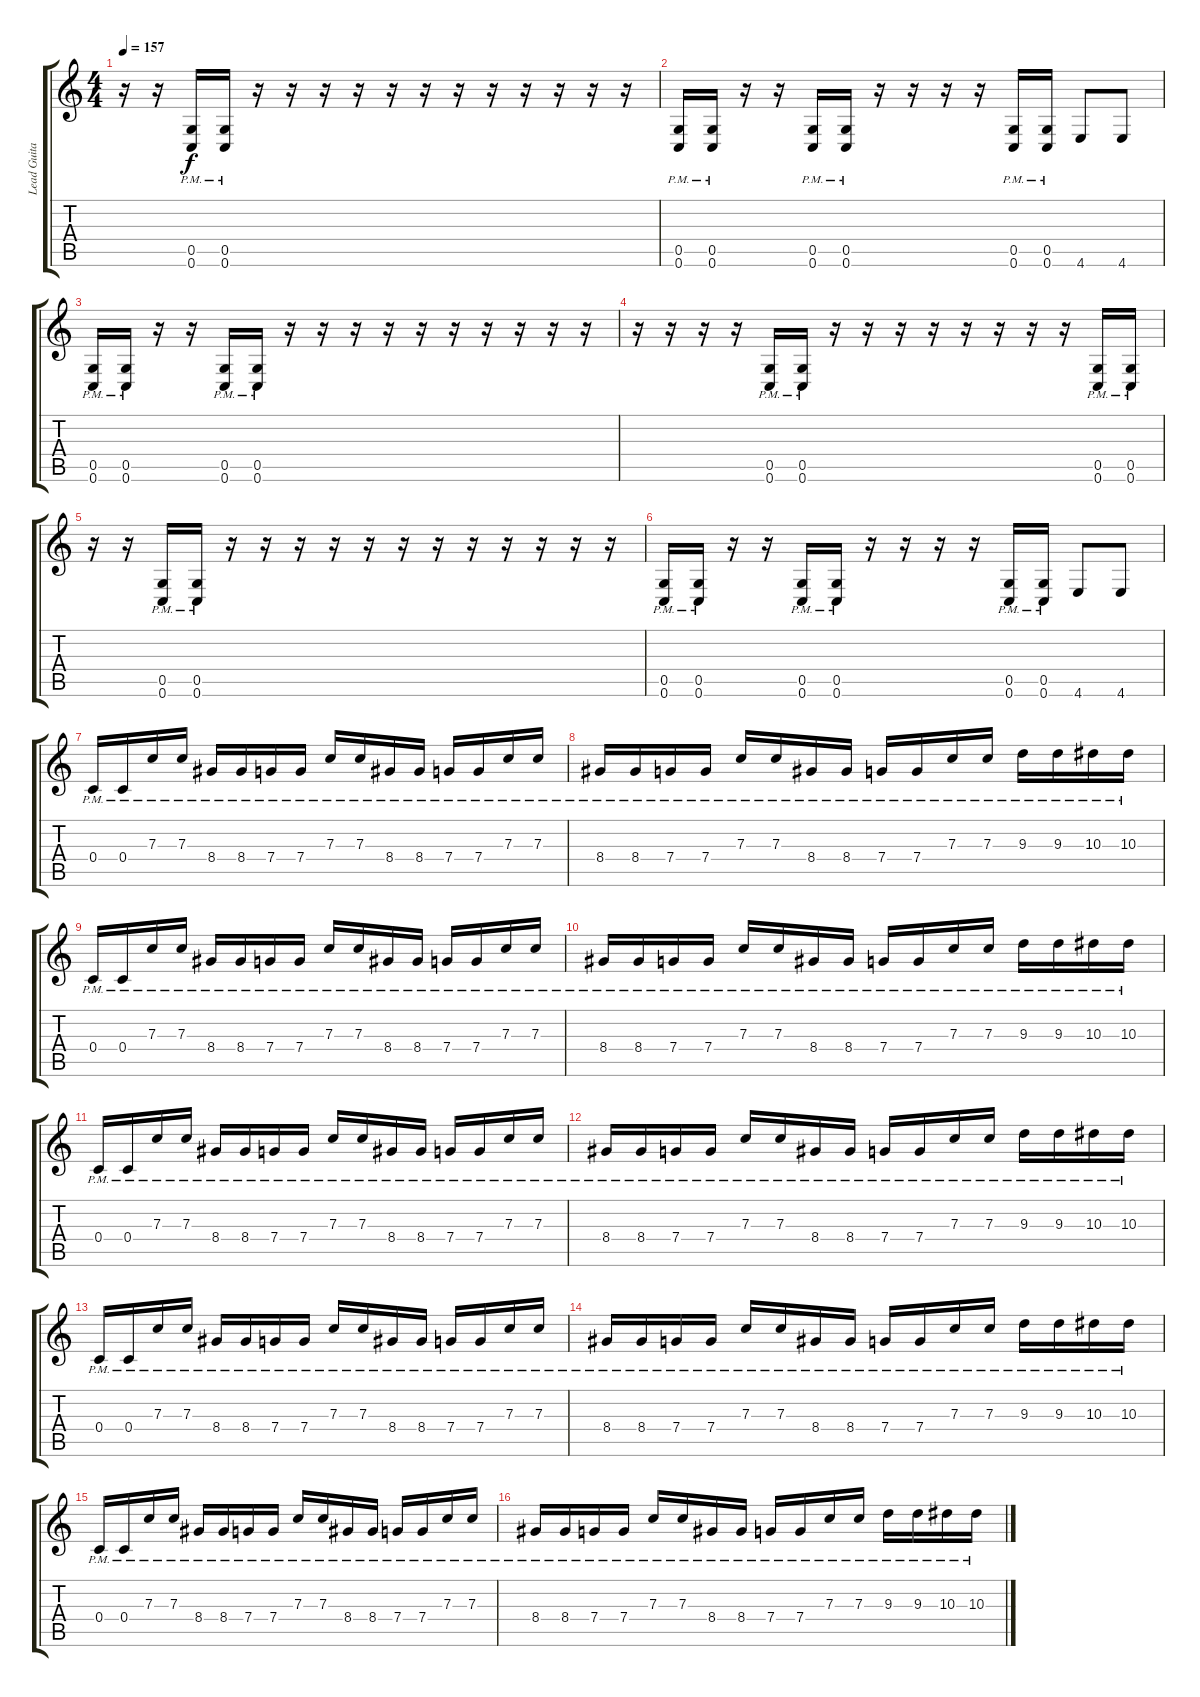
\track ("Lead Guitar " "Lead Guita") {instrument distortionguitar}
\staff {score tabs}
\tuning (D4 A3 F3 C3 G2 C2) {hide}
\ts (4 4)
\tempo 157
\clef g2
\ks c
r.16{dy f} r.16 (0.5{pm} 0.6{pm}).16 (0.5{pm} 0.6{pm}).16 r.16 r.16 r.16 r.16 r.16 r.16 r.16 r.16 r.16 r.16 r.16 r.16 |
(0.5{pm} 0.6{pm}).16 (0.5{pm} 0.6{pm}).16 r.16 r.16 (0.5{pm} 0.6{pm}).16 (0.5{pm} 0.6{pm}).16 r.16 r.16 r.16 r.16 (0.5{pm} 0.6{pm}).16 (0.5{pm} 0.6{pm}).16 4.6.8 4.6.8 |
(0.5{pm} 0.6{pm}).16 (0.5{pm} 0.6{pm}).16 r.16 r.16 (0.5{pm} 0.6{pm}).16 (0.5{pm} 0.6{pm}).16 r.16 r.16 r.16 r.16 r.16 r.16 r.16 r.16 r.16 r.16 |
r.16 r.16 r.16 r.16 (0.5{pm} 0.6{pm}).16 (0.5{pm} 0.6{pm}).16 r.16 r.16 r.16 r.16 r.16 r.16 r.16 r.16 (0.5{pm} 0.6{pm}).16 (0.5{pm} 0.6{pm}).16 |
r.16 r.16 (0.5{pm} 0.6{pm}).16 (0.5{pm} 0.6{pm}).16 r.16 r.16 r.16 r.16 r.16 r.16 r.16 r.16 r.16 r.16 r.16 r.16 |
(0.5{pm} 0.6{pm}).16 (0.5{pm} 0.6{pm}).16 r.16 r.16 (0.5{pm} 0.6{pm}).16 (0.5{pm} 0.6{pm}).16 r.16 r.16 r.16 r.16 (0.5{pm} 0.6{pm}).16 (0.5{pm} 0.6{pm}).16 4.6.8 4.6.8 |
0.4{pm}.16 0.4{pm}.16 7.3{pm}.16 7.3{pm}.16 8.4{pm}.16 8.4{pm}.16 7.4{pm}.16 7.4{pm}.16 7.3{pm}.16 7.3{pm}.16 8.4{pm}.16 8.4{pm}.16 7.4{pm}.16 7.4{pm}.16 7.3{pm}.16 7.3{pm}.16 |
8.4{pm}.16 8.4{pm}.16 7.4{pm}.16 7.4{pm}.16 7.3{pm}.16 7.3{pm}.16 8.4{pm}.16 8.4{pm}.16 7.4{pm}.16 7.4{pm}.16 7.3{pm}.16 7.3{pm}.16 9.3{pm}.16 9.3{pm}.16 10.3{pm}.16 10.3{pm}.16 |
0.4{pm}.16 0.4{pm}.16 7.3{pm}.16 7.3{pm}.16 8.4{pm}.16 8.4{pm}.16 7.4{pm}.16 7.4{pm}.16 7.3{pm}.16 7.3{pm}.16 8.4{pm}.16 8.4{pm}.16 7.4{pm}.16 7.4{pm}.16 7.3{pm}.16 7.3{pm}.16 |
8.4{pm}.16 8.4{pm}.16 7.4{pm}.16 7.4{pm}.16 7.3{pm}.16 7.3{pm}.16 8.4{pm}.16 8.4{pm}.16 7.4{pm}.16 7.4{pm}.16 7.3{pm}.16 7.3{pm}.16 9.3{pm}.16 9.3{pm}.16 10.3{pm}.16 10.3{pm}.16 |
0.4{pm}.16 0.4{pm}.16 7.3{pm}.16 7.3{pm}.16 8.4{pm}.16 8.4{pm}.16 7.4{pm}.16 7.4{pm}.16 7.3{pm}.16 7.3{pm}.16 8.4{pm}.16 8.4{pm}.16 7.4{pm}.16 7.4{pm}.16 7.3{pm}.16 7.3{pm}.16 |
8.4{pm}.16 8.4{pm}.16 7.4{pm}.16 7.4{pm}.16 7.3{pm}.16 7.3{pm}.16 8.4{pm}.16 8.4{pm}.16 7.4{pm}.16 7.4{pm}.16 7.3{pm}.16 7.3{pm}.16 9.3{pm}.16 9.3{pm}.16 10.3{pm}.16 10.3{pm}.16 |
0.4{pm}.16 0.4{pm}.16 7.3{pm}.16 7.3{pm}.16 8.4{pm}.16 8.4{pm}.16 7.4{pm}.16 7.4{pm}.16 7.3{pm}.16 7.3{pm}.16 8.4{pm}.16 8.4{pm}.16 7.4{pm}.16 7.4{pm}.16 7.3{pm}.16 7.3{pm}.16 |
8.4{pm}.16 8.4{pm}.16 7.4{pm}.16 7.4{pm}.16 7.3{pm}.16 7.3{pm}.16 8.4{pm}.16 8.4{pm}.16 7.4{pm}.16 7.4{pm}.16 7.3{pm}.16 7.3{pm}.16 9.3{pm}.16 9.3{pm}.16 10.3{pm}.16 10.3{pm}.16 |
0.4{pm}.16 0.4{pm}.16 7.3{pm}.16 7.3{pm}.16 8.4{pm}.16 8.4{pm}.16 7.4{pm}.16 7.4{pm}.16 7.3{pm}.16 7.3{pm}.16 8.4{pm}.16 8.4{pm}.16 7.4{pm}.16 7.4{pm}.16 7.3{pm}.16 7.3{pm}.16 |
8.4{pm}.16 8.4{pm}.16 7.4{pm}.16 7.4{pm}.16 7.3{pm}.16 7.3{pm}.16 8.4{pm}.16 8.4{pm}.16 7.4{pm}.16 7.4{pm}.16 7.3{pm}.16 7.3{pm}.16 9.3{pm}.16 9.3{pm}.16 10.3{pm}.16 10.3{pm}.16
